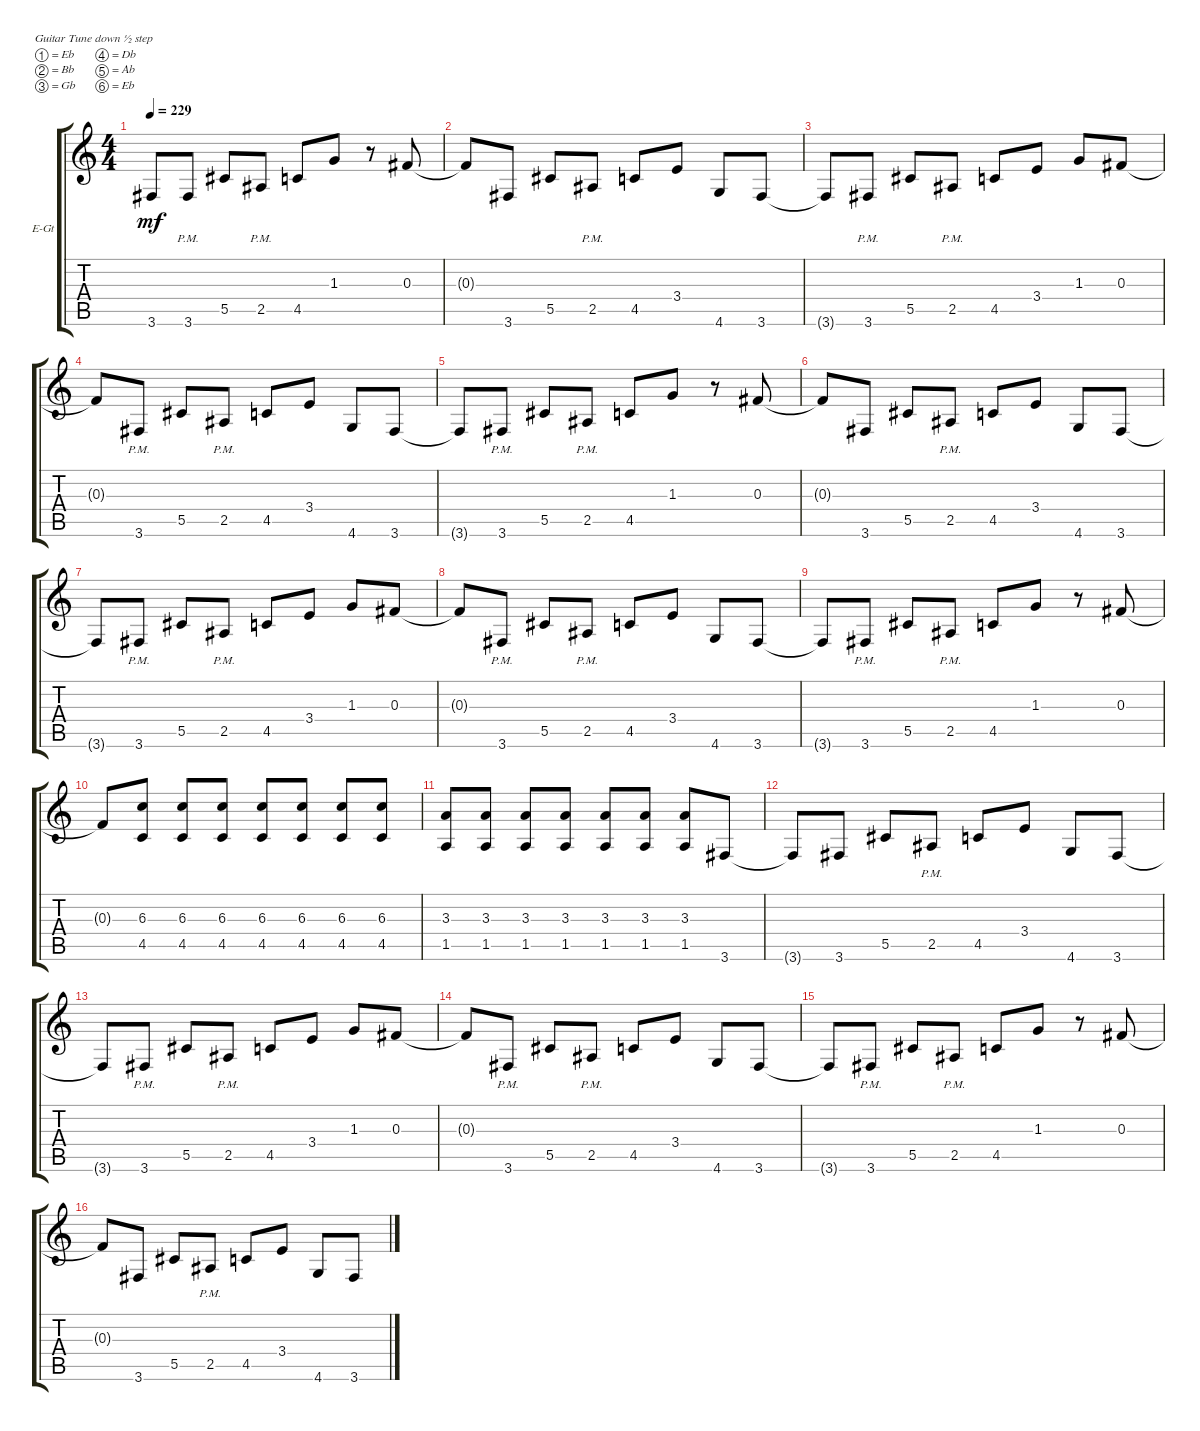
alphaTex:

\defaultSystemsLayout 4
\bracketExtendMode groupsimilarinstruments
\firstSystemTrackNameOrientation horizontal
\otherSystemsTrackNameOrientation horizontal
\track ("Electric Guitar" "E-Gt") {instrument overdrivenguitar}
\staff {score tabs}
\tuning (Eb4 Bb3 Gb3 Db3 Ab2 Eb2)
\ts (4 4)
\tempo 229
\clef g2
\ks c
3.6{t}.8{dy mf} 3.6{pm}.8 5.5.8 2.5{pm}.8 4.5.8 1.3.8 r.8 0.3.8 |
0.3{t}.8 3.6.8 5.5.8 2.5{pm}.8 4.5.8 3.4.8 4.6.8 3.6.8 |
3.6{t}.8 3.6{pm}.8 5.5.8 2.5{pm}.8 4.5.8 3.4.8 1.3.8 0.3.8 |
0.3{t}.8 3.6{pm}.8 5.5.8 2.5{pm}.8 4.5.8 3.4.8 4.6.8 3.6.8 |
3.6{t}.8 3.6{pm}.8 5.5.8 2.5{pm}.8 4.5.8 1.3.8 r.8 0.3.8 |
0.3{t}.8 3.6.8 5.5.8 2.5{pm}.8 4.5.8 3.4.8 4.6.8 3.6.8 |
3.6{t}.8 3.6{pm}.8 5.5.8 2.5{pm}.8 4.5.8 3.4.8 1.3.8 0.3.8 |
0.3{t}.8 3.6{pm}.8 5.5.8 2.5{pm}.8 4.5.8 3.4.8 4.6.8 3.6.8 |
3.6{t}.8 3.6{pm}.8 5.5.8 2.5{pm}.8 4.5.8 1.3.8 r.8 0.3.8 |
0.3{t}.8 (4.5 6.3).8 (4.5 6.3).8 (4.5 6.3).8 (4.5 6.3).8 (4.5 6.3).8 (4.5 6.3).8 (4.5 6.3).8 |
(1.5 3.3).8 (1.5 3.3).8 (1.5 3.3).8 (3.3 1.5).8 (1.5 3.3).8 (1.5 3.3).8 (1.5 3.3).8 3.6.8 |
3.6{t}.8 3.6.8 5.5.8 2.5{pm}.8 4.5.8 3.4.8 4.6.8 3.6.8 |
3.6{t}.8 3.6{pm}.8 5.5.8 2.5{pm}.8 4.5.8 3.4.8 1.3.8 0.3.8 |
0.3{t}.8 3.6{pm}.8 5.5.8 2.5{pm}.8 4.5.8 3.4.8 4.6.8 3.6.8 |
3.6{t}.8 3.6{pm}.8 5.5.8 2.5{pm}.8 4.5.8 1.3.8 r.8 0.3.8 |
0.3{t}.8 3.6.8 5.5.8 2.5{pm}.8 4.5.8 3.4.8 4.6.8 3.6.8
